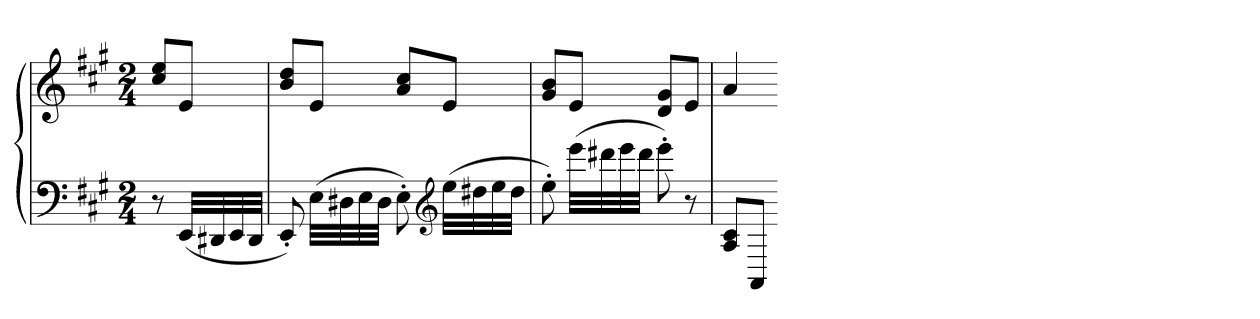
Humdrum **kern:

**kern	**kern
*part1	*part1
*staff2	*staff1
*clefF4	*clefG2
*k[f#c#g#]	*k[f#c#g#]
*A:	*A:
*M2/4	*M2/4
=	=
8r	8cc# 8eeL
(32EELLL	8eJ
32DD#X	.
32EE	.
32DD#JJJ	.
=186	=186
8EE')	8b 8ddL
(32ELLL	8eJ
32D#X	.
32E	.
32D#JJJ	.
8E')	8a 8cc#L
*clefG2	*
(32eeLLL	8eJ
32dd#X	.
32ee	.
32dd#JJJ	.
=187	=187
8ee')	8g# 8bL
(32eeeLLL	8eJ
32ddd#X	.
32eee	.
32ddd#JJJ	.
8eee')	8d 8g#L
8r	8eJ
=190	=190
8A 8c#L	4a
8AAJ	.
=-	=-
*-	*-
